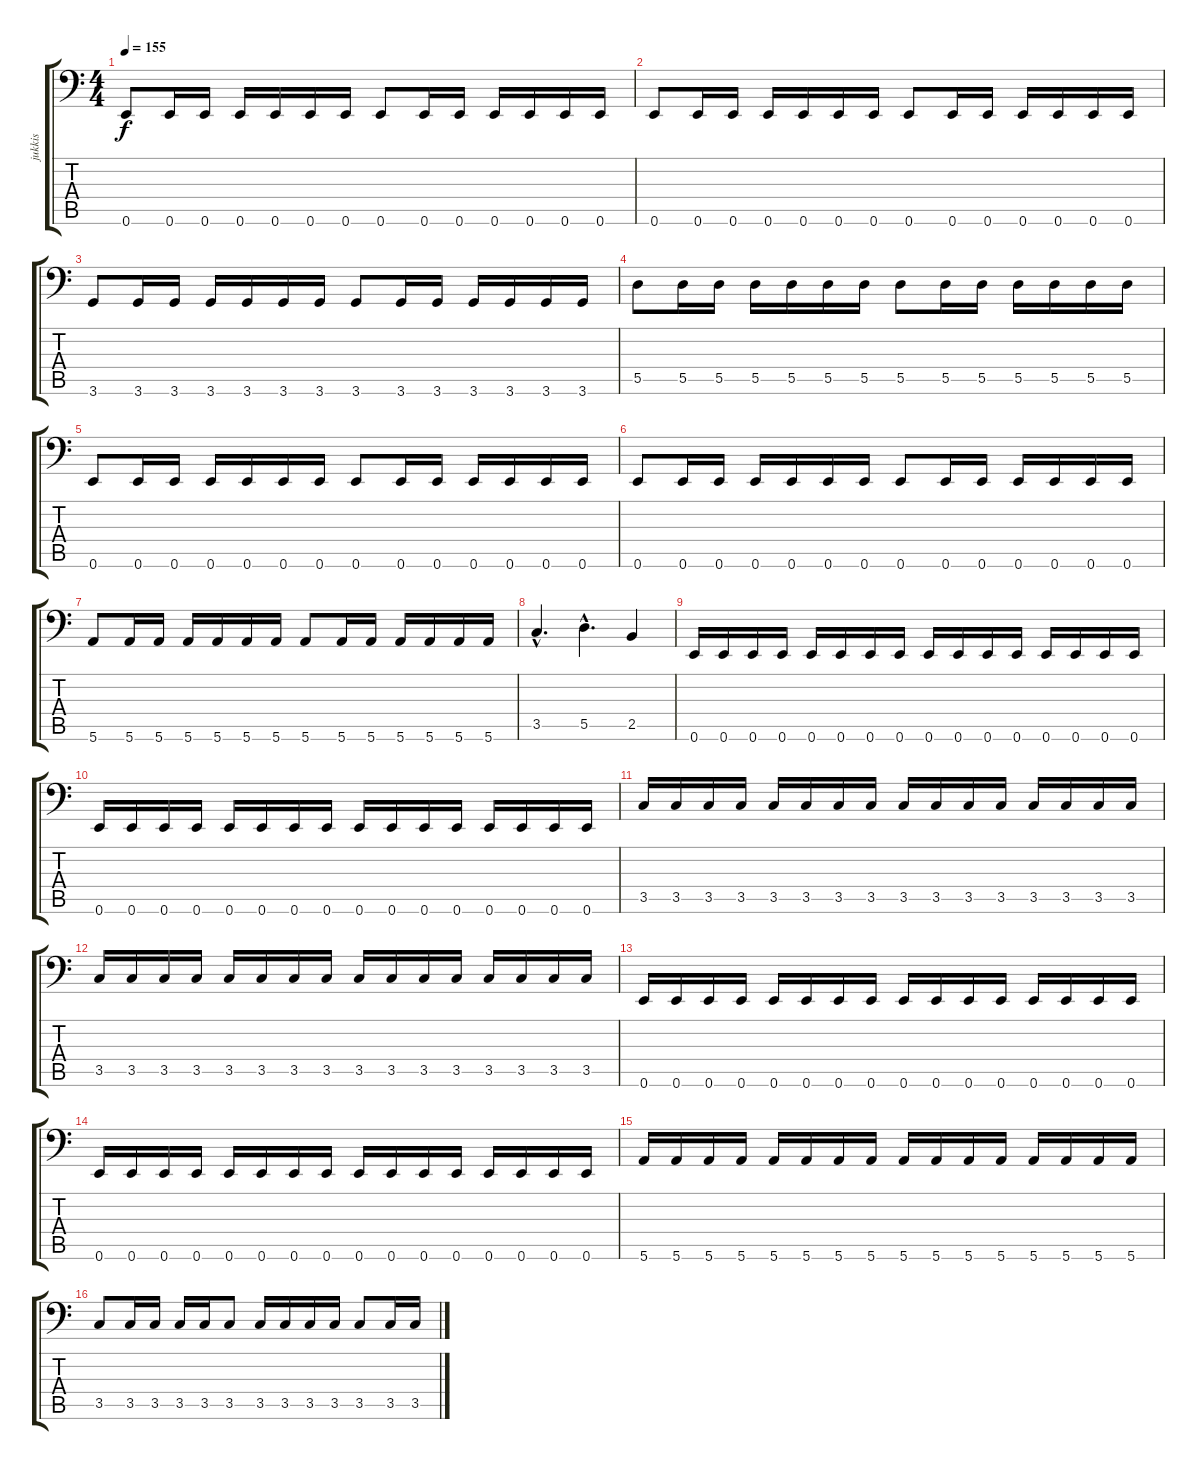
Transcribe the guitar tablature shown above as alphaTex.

\track ("jukkis" "jukkis") {instrument electricbassfinger}
\staff {score tabs}
\tuning (E3 B2 G2 D2 A1 E1) {hide}
\ts (4 4)
\tempo 155
\clef f4
\ks c
0.6.8{dy f} 0.6.16 0.6.16 0.6.16 0.6.16 0.6.16 0.6.16 0.6.8 0.6.16 0.6.16 0.6.16 0.6.16 0.6.16 0.6.16 |
0.6.8 0.6.16 0.6.16 0.6.16 0.6.16 0.6.16 0.6.16 0.6.8 0.6.16 0.6.16 0.6.16 0.6.16 0.6.16 0.6.16 |
3.6.8 3.6.16 3.6.16 3.6.16 3.6.16 3.6.16 3.6.16 3.6.8 3.6.16 3.6.16 3.6.16 3.6.16 3.6.16 3.6.16 |
5.5.8 5.5.16 5.5.16 5.5.16 5.5.16 5.5.16 5.5.16 5.5.8 5.5.16 5.5.16 5.5.16 5.5.16 5.5.16 5.5.16 |
0.6.8 0.6.16 0.6.16 0.6.16 0.6.16 0.6.16 0.6.16 0.6.8 0.6.16 0.6.16 0.6.16 0.6.16 0.6.16 0.6.16 |
0.6.8 0.6.16 0.6.16 0.6.16 0.6.16 0.6.16 0.6.16 0.6.8 0.6.16 0.6.16 0.6.16 0.6.16 0.6.16 0.6.16 |
5.6.8 5.6.16 5.6.16 5.6.16 5.6.16 5.6.16 5.6.16 5.6.8 5.6.16 5.6.16 5.6.16 5.6.16 5.6.16 5.6.16 |
3.5{hac}.4{d} 5.5{hac}.4{d} 2.5.4 |
0.6.16 0.6.16 0.6.16 0.6.16 0.6.16 0.6.16 0.6.16 0.6.16 0.6.16 0.6.16 0.6.16 0.6.16 0.6.16 0.6.16 0.6.16 0.6.16 |
0.6.16 0.6.16 0.6.16 0.6.16 0.6.16 0.6.16 0.6.16 0.6.16 0.6.16 0.6.16 0.6.16 0.6.16 0.6.16 0.6.16 0.6.16 0.6.16 |
3.5.16 3.5.16 3.5.16 3.5.16 3.5.16 3.5.16 3.5.16 3.5.16 3.5.16 3.5.16 3.5.16 3.5.16 3.5.16 3.5.16 3.5.16 3.5.16 |
3.5.16 3.5.16 3.5.16 3.5.16 3.5.16 3.5.16 3.5.16 3.5.16 3.5.16 3.5.16 3.5.16 3.5.16 3.5.16 3.5.16 3.5.16 3.5.16 |
0.6.16 0.6.16 0.6.16 0.6.16 0.6.16 0.6.16 0.6.16 0.6.16 0.6.16 0.6.16 0.6.16 0.6.16 0.6.16 0.6.16 0.6.16 0.6.16 |
0.6.16 0.6.16 0.6.16 0.6.16 0.6.16 0.6.16 0.6.16 0.6.16 0.6.16 0.6.16 0.6.16 0.6.16 0.6.16 0.6.16 0.6.16 0.6.16 |
5.6.16 5.6.16 5.6.16 5.6.16 5.6.16 5.6.16 5.6.16 5.6.16 5.6.16 5.6.16 5.6.16 5.6.16 5.6.16 5.6.16 5.6.16 5.6.16 |
3.5.8 3.5.16 3.5.16 3.5.16 3.5.16 3.5.8 3.5.16 3.5.16 3.5.16 3.5.16 3.5.8 3.5.16 3.5.16
